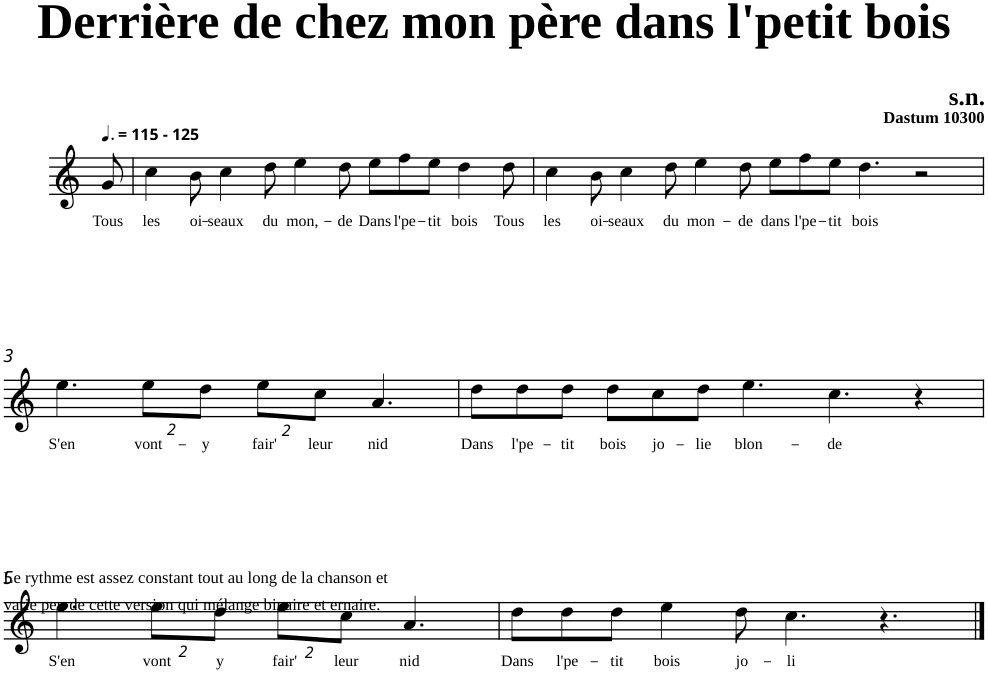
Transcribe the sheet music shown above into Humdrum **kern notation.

**kern	**text
*part1	*part1
*staff1	*staff1
*clefG2	*
*k[]	*
=	=
!LO:TX:a:B:t=- 125	!
!	!LO:LY:b
8g/	Tous
=1	=1
!	!LO:LY:b
4cc\	les
!	!LO:LY:b
8b\	oi-
!	!LO:LY:b
4cc\	-seaux
!	!LO:LY:b
8dd\	du
!	!LO:LY:b
4ee\	mon,-
!	!LO:LY:b
8dd\	-de
!	!LO:LY:b
8ee\L	Dans
!	!LO:LY:b
8ff\	l'pe-
!	!LO:LY:b
8ee\J	-tit
!	!LO:LY:b
4dd\	bois
!	!LO:LY:b
8dd\	Tous
=2	=2
!	!LO:LY:b
4cc\	les
!	!LO:LY:b
8b\	oi-
!	!LO:LY:b
4cc\	-seaux
!	!LO:LY:b
8dd\	du
!	!LO:LY:b
4ee\	mon-
!	!LO:LY:b
8dd\	-de
!	!LO:LY:b
8ee\L	dans
!	!LO:LY:b
8ff\	l'pe-
!	!LO:LY:b
8ee\J	-tit
!	!LO:LY:b
4.dd\	bois
2r	.
!!LO:LB:g=z
=3	=3
!	!LO:LY:b
4.ee\	S'en
*Xbrackettup	*
!	!LO:LY:b
16%3ee\L	vont-
!	!LO:LY:b
16%3dd\J	-y
!	!LO:LY:b
16%3ee\L	fair'
!	!LO:LY:b
[16cc\J	leur
8ryy	.
!	!LO:LY:b
4.a/	nid
=4	=4
!	!LO:LY:b
8dd\L	Dans
8cc\J]	.
!	!LO:LY:b
8dd\	l'pe-
!	!LO:LY:b
8dd\J	-tit
!	!LO:LY:b
8dd\L	bois
!	!LO:LY:b
8cc\	jo-
!	!LO:LY:b
8dd\J	-lie
!	!LO:LY:b
[4ee\	blon-
!	!LO:LY:b
4.cc\	-de
4r	.
!!LO:LB:g=z
=5	=5
!	!LO:LY:b
4.ee\	S'en
8ee\]	.
!	!LO:LY:b
16%3ee\L	vont
!	!LO:LY:b
16%3dd\J	y
!	!LO:LY:b
16%3ee\L	fair'
!	!LO:LY:b
[16cc\J	leur
!	!LO:LY:b
4.a/	nid
=6	=6
!	!LO:LY:b
8dd\L	Dans
8cc\J]	.
!	!LO:LY:b
8dd\	l'pe-
!	!LO:LY:b
8dd\J	-tit
!	!LO:LY:b
4ee\	bois
!	!LO:LY:b
8dd\	jo-
!	!LO:LY:b
[4cc\	-li
4.r	.
==7	==7
8cc\]	.
=	=
*-	*-
